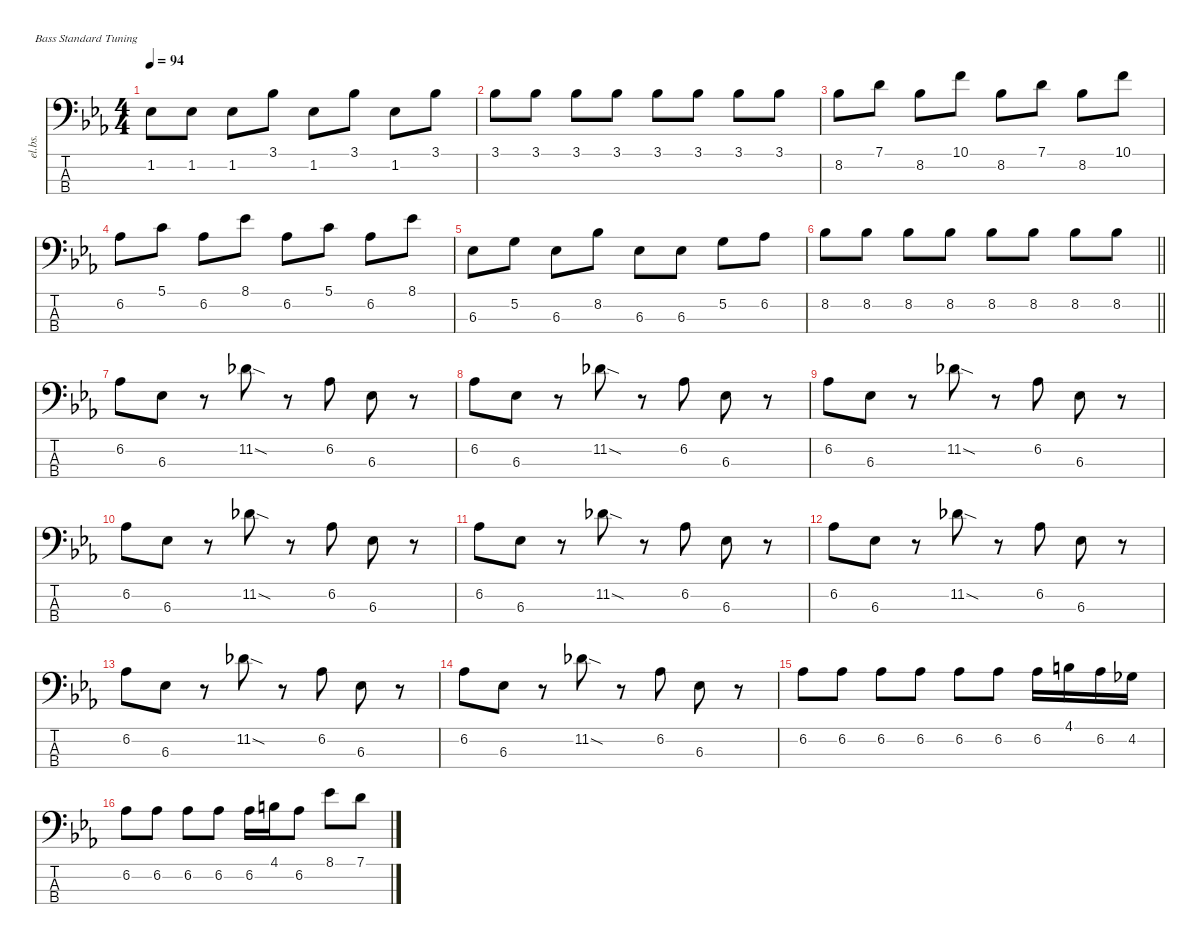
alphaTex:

\defaultSystemsLayout 4
\hideDynamics
\bracketExtendMode nobrackets
\otherSystemsTrackNameOrientation horizontal
\track ("Track 6" "el.bs.") {instrument electricbassfinger}
\staff {score tabs}
\tuning (G2 D2 A1 E1)
\ts (4 4)
\tempo 94
\clef f4
\ks eb
1.2{acc b}.8{dy f beam Down} 1.2{acc b}.8{beam Down} 1.2{acc b}.8{beam Down} 3.1{acc b}.8{beam Down} 1.2{acc b}.8{beam Down} 3.1{acc b}.8{beam Down} 1.2{acc b}.8{beam Down} 3.1{acc b}.8{beam Down} |
3.1{acc b}.8{beam Down} 3.1{acc b}.8{beam Down} 3.1{acc b}.8{beam Down} 3.1{acc b}.8{beam Down} 3.1{acc b}.8{beam Down} 3.1{acc b}.8{beam Down} 3.1{acc b}.8{beam Down} 3.1{acc b}.8{beam Down} |
8.2{acc b}.8{beam Down} 7.1{acc forcenatural}.8{beam Down} 8.2{acc b}.8{beam Down} 10.1{acc forcenatural}.8{beam Down} 8.2{acc b}.8{beam Down} 7.1{acc forcenatural}.8{beam Down} 8.2{acc b}.8{beam Down} 10.1{acc forcenatural}.8{beam Down} |
6.2{acc b}.8{beam Down} 5.1{acc forcenatural}.8{beam Down} 6.2{acc b}.8{beam Down} 8.1{acc b}.8{beam Down} 6.2{acc b}.8{beam Down} 5.1{acc forcenatural}.8{beam Down} 6.2{acc b}.8{beam Down} 8.1{acc b}.8{beam Down} |
6.3{acc b}.8{beam Down} 5.2{acc forcenatural}.8{beam Down} 6.3{acc b}.8{beam Down} 8.2{acc b}.8{beam Down} 6.3{acc b}.8{beam Down} 6.3{acc b}.8{beam Down} 5.2{acc forcenatural}.8{beam Down} 6.2{acc b}.8{beam Down} |
\barLineRight lightlight
8.2{acc b}.8{beam Down} 8.2{acc b}.8{beam Down} 8.2{acc b}.8{beam Down} 8.2{acc b}.8{beam Down} 8.2{acc b}.8{beam Down} 8.2{acc b}.8{beam Down} 8.2{acc b}.8{beam Down} 8.2{acc b}.8{beam Down} |
6.2{acc b}.8{beam Down} 6.3{acc b}.8{beam Down} r.8{beam Down} 11.2{sod acc b}.8{beam Down} r.8{beam Down} 6.2{acc b}.8{beam Down} 6.3{acc b}.8{beam Down} r.8{beam Down} |
6.2{acc b}.8{beam Down} 6.3{acc b}.8{beam Down} r.8{beam Down} 11.2{sod acc b}.8{beam Down} r.8{beam Down} 6.2{acc b}.8{beam Down} 6.3{acc b}.8{beam Down} r.8{beam Down} |
6.2{acc b}.8{beam Down} 6.3{acc b}.8{beam Down} r.8{beam Down} 11.2{sod acc b}.8{beam Down} r.8{beam Down} 6.2{acc b}.8{beam Down} 6.3{acc b}.8{beam Down} r.8{beam Down} |
6.2{acc b}.8{beam Down} 6.3{acc b}.8{beam Down} r.8{beam Down} 11.2{sod acc b}.8{beam Down} r.8{beam Down} 6.2{acc b}.8{beam Down} 6.3{acc b}.8{beam Down} r.8{beam Down} |
6.2{acc b}.8{beam Down} 6.3{acc b}.8{beam Down} r.8{beam Down} 11.2{sod acc b}.8{beam Down} r.8{beam Down} 6.2{acc b}.8{beam Down} 6.3{acc b}.8{beam Down} r.8{beam Down} |
6.2{acc b}.8{beam Down} 6.3{acc b}.8{beam Down} r.8{beam Down} 11.2{sod acc b}.8{beam Down} r.8{beam Down} 6.2{acc b}.8{beam Down} 6.3{acc b}.8{beam Down} r.8{beam Down} |
6.2{acc b}.8{beam Down} 6.3{acc b}.8{beam Down} r.8{beam Down} 11.2{sod acc b}.8{beam Down} r.8{beam Down} 6.2{acc b}.8{beam Down} 6.3{acc b}.8{beam Down} r.8{beam Down} |
6.2{acc b}.8{beam Down} 6.3{acc b}.8{beam Down} r.8{beam Down} 11.2{sod acc b}.8{beam Down} r.8{beam Down} 6.2{acc b}.8{beam Down} 6.3{acc b}.8{beam Down} r.8{beam Down} |
6.2{acc b}.8{beam Down} 6.2{acc b}.8{beam Down} 6.2{acc b}.8{beam Down} 6.2{acc b}.8{beam Down} 6.2{acc b}.8{beam Down} 6.2{acc b}.8{beam Down} 6.2{acc b}.16{beam Down} 4.1{acc forcenatural}.16{beam Down} 6.2{acc b}.16{beam Down} 4.2{acc b}.16{beam Down} |
6.2{acc b}.8{beam Down} 6.2{acc b}.8{beam Down} 6.2{acc b}.8{beam Down} 6.2{acc b}.8{beam Down} 6.2{acc b}.16{beam Down} 4.1{acc forcenatural}.16{beam Down} 6.2{acc b}.8{beam Down} 8.1{acc b}.8{beam Down} 7.1{acc forcenatural}.8{beam Down}
